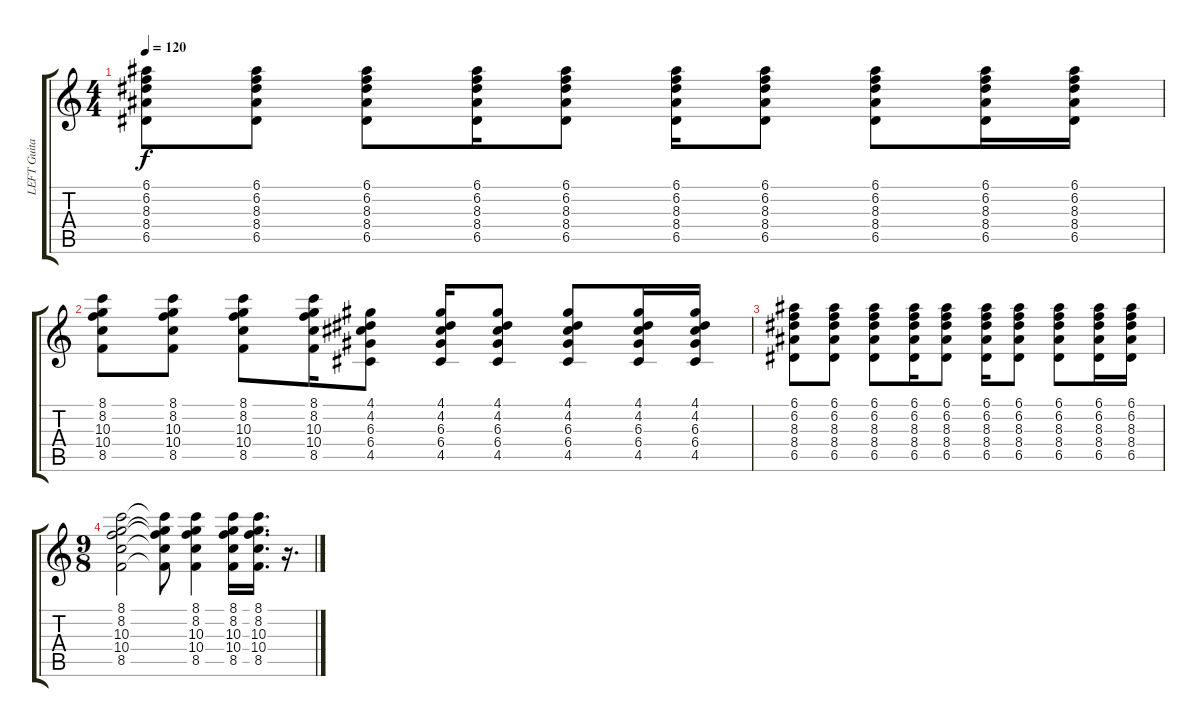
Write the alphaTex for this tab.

\track ("LEFT Guitar" "LEFT Guita") {instrument overdrivenguitar}
\staff {score tabs}
\tuning (E4 B3 G3 D3 A2 E2) {hide}
\ts (4 4)
\tempo 120
\clef g2
\ks c
(6.1 6.2 8.3 8.4 6.5).8{dy f} (6.1 6.2 8.3 8.4 6.5).8 (6.1 6.2 8.3 8.4 6.5).8 (6.1 6.2 8.3 8.4 6.5).16 (6.1 6.2 8.3 8.4 6.5).8 (6.1 6.2 8.3 8.4 6.5).16 (6.1 6.2 8.3 8.4 6.5).8 (6.1 6.2 8.3 8.4 6.5).8 (6.1 6.2 8.3 8.4 6.5).16 (6.1 6.2 8.3 8.4 6.5).16 |
(8.1 8.2 10.3 10.4 8.5).8 (8.1 8.2 10.3 10.4 8.5).8 (8.1 8.2 10.3 10.4 8.5).8 (8.1 8.2 10.3 10.4 8.5).16 (4.1 4.2 6.3 6.4 4.5).8 (4.1 4.2 6.3 6.4 4.5).16 (4.1 4.2 6.3 6.4 4.5).8 (4.1 4.2 6.3 6.4 4.5).8 (4.1 4.2 6.3 6.4 4.5).16 (4.1 4.2 6.3 6.4 4.5).16 |
(6.1 6.2 8.3 8.4 6.5).8 (6.1 6.2 8.3 8.4 6.5).8 (6.1 6.2 8.3 8.4 6.5).8 (6.1 6.2 8.3 8.4 6.5).16 (6.1 6.2 8.3 8.4 6.5).8 (6.1 6.2 8.3 8.4 6.5).16 (6.1 6.2 8.3 8.4 6.5).8 (6.1 6.2 8.3 8.4 6.5).8 (6.1 6.2 8.3 8.4 6.5).16 (6.1 6.2 8.3 8.4 6.5).16 |
\ts (9 8)
(8.1 8.2 10.3 10.4 8.5).2 (8.1{t} 8.2{t} 10.3{t} 10.4{t} 8.5{t}).8 (8.1 8.2 10.3 10.4 8.5).4 (8.1 8.2 10.3 10.4 8.5).16 (8.1 8.2 10.3 10.4 8.5).16{d} r.16{d}
